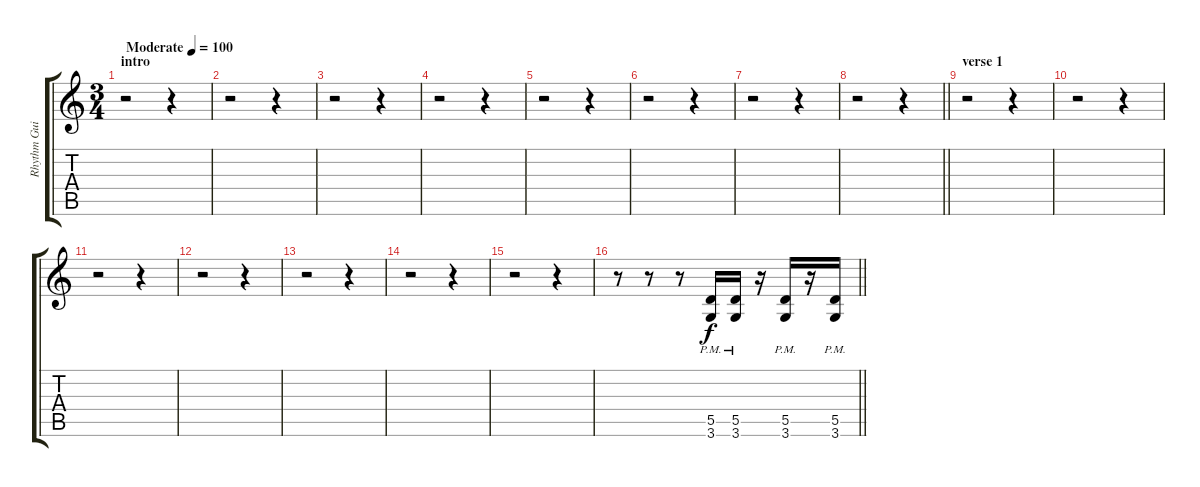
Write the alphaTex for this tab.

\track ("Rhythm Guitar L" "Rhythm Gui") {instrument distortionguitar}
\staff {score tabs}
\tuning (E4 B3 G3 D3 A2 E2) {hide}
\ts (3 4)
\section ("" "intro")
\tempo (100 "Moderate")
\clef g2
\ks c
r.2{dy f instrument distortionguitar} r.4 |
r.2 r.4 |
r.2 r.4 |
r.2 r.4 |
r.2 r.4 |
r.2 r.4 |
r.2 r.4 |
\barLineRight lightlight
r.2 r.4 |
\section ("" "verse 1")
r.2 r.4 |
r.2 r.4 |
r.2 r.4 |
r.2 r.4 |
r.2 r.4 |
r.2 r.4 |
r.2 r.4 |
\barLineRight lightlight
r.8 r.8 r.8 (5.5{pm} 3.6).16 (5.5{pm} 3.6).16 r.16 (5.5{pm} 3.6).16 r.16 (5.5{pm} 3.6).16
